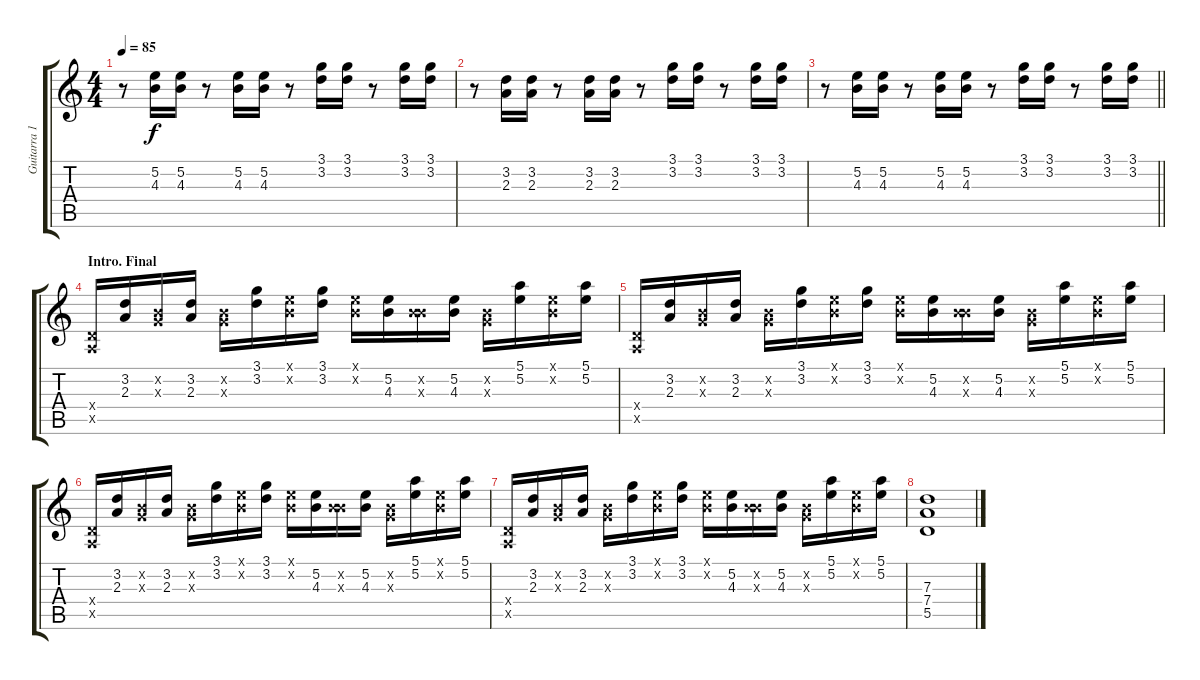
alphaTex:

\track ("Guitarra 1 - Mathias" "Guitarra 1") {instrument overdrivenguitar}
\staff {score tabs}
\tuning (E4 B3 G3 D3 A2 E2) {hide}
\ts (4 4)
\tempo 85
\clef g2
\ks c
r.8{dy f} (5.2 4.3).16 (5.2 4.3).16 r.8 (5.2 4.3).16 (5.2 4.3).16 r.8 (3.1 3.2).16 (3.1 3.2).16 r.8 (3.1 3.2).16 (3.1 3.2).16 |
r.8 (3.2 2.3).16 (3.2 2.3).16 r.8 (3.2 2.3).16 (3.2 2.3).16 r.8 (3.1 3.2).16 (3.1 3.2).16 r.8 (3.1 3.2).16 (3.1 3.2).16 |
\barLineRight lightlight
r.8 (5.2 4.3).16 (5.2 4.3).16 r.8 (5.2 4.3).16 (5.2 4.3).16 r.8 (3.1 3.2).16 (3.1 3.2).16 r.8 (3.1 3.2).16 (3.1 3.2).16 |
\section ("" "Intro. Final")
(0.4{x} 0.5{x}).16{volume 10} (3.2 2.3).16 (0.2{x} 0.3{x}).16 (3.2 2.3).16 (0.2{x} 0.3{x}).16 (3.1 3.2).16 (0.1{x} 0.2{x}).16 (3.1 3.2).16 (0.1{x} 0.2{x}).16 (5.2 4.3).16 (0.2{x} 4.3{x}).16 (5.2 4.3).16 (0.2{x} 0.3{x}).16 (5.1 5.2).16 (0.1{x} 0.2{x}).16 (5.1 5.2).16 |
(0.4{x} 0.5{x}).16 (3.2 2.3).16 (0.2{x} 0.3{x}).16 (3.2 2.3).16 (0.2{x} 0.3{x}).16 (3.1 3.2).16 (0.1{x} 0.2{x}).16 (3.1 3.2).16 (0.1{x} 0.2{x}).16 (5.2 4.3).16 (0.2{x} 4.3{x}).16 (5.2 4.3).16 (0.2{x} 0.3{x}).16 (5.1 5.2).16 (0.1{x} 0.2{x}).16 (5.1 5.2).16 |
(0.4{x} 0.5{x}).16{volume 10} (3.2 2.3).16 (0.2{x} 0.3{x}).16 (3.2 2.3).16 (0.2{x} 0.3{x}).16 (3.1 3.2).16 (0.1{x} 0.2{x}).16 (3.1 3.2).16 (0.1{x} 0.2{x}).16 (5.2 4.3).16 (0.2{x} 4.3{x}).16 (5.2 4.3).16 (0.2{x} 0.3{x}).16 (5.1 5.2).16 (0.1{x} 0.2{x}).16 (5.1 5.2).16 |
(0.4{x} 0.5{x}).16 (3.2 2.3).16 (0.2{x} 0.3{x}).16 (3.2 2.3).16 (0.2{x} 0.3{x}).16 (3.1 3.2).16 (0.1{x} 0.2{x}).16 (3.1 3.2).16 (0.1{x} 0.2{x}).16 (5.2 4.3).16 (0.2{x} 4.3{x}).16 (5.2 4.3).16 (0.2{x} 0.3{x}).16 (5.1 5.2).16 (0.1{x} 0.2{x}).16 (5.1 5.2).16 |
(7.3 7.4 5.5).1
